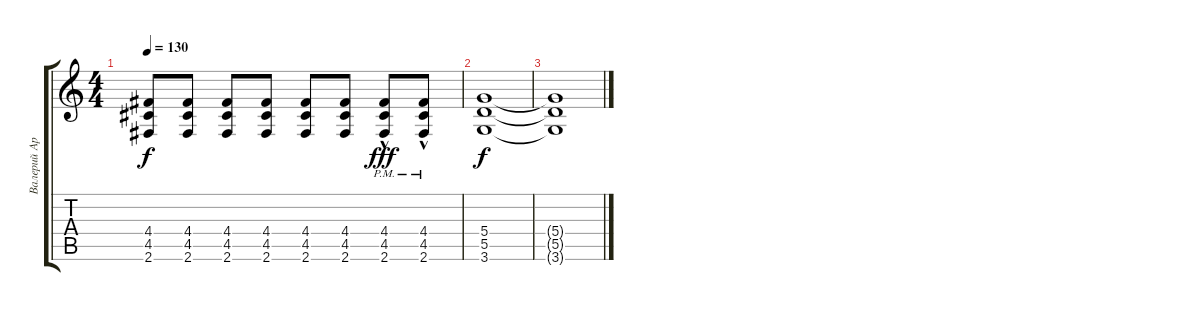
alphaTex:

\track ("Валерий Аркадин" "Валерий Ар") {instrument distortionguitar}
\staff {score tabs}
\tuning (E4 B3 G3 D3 A2 E2) {hide}
\ts (4 4)
\tempo 130
\clef g2
\ks c
(4.4 4.5 2.6).8{dy f} (4.4 4.5 2.6).8 (4.4 4.5 2.6).8 (4.4 4.5 2.6).8 (4.4 4.5 2.6).8 (4.4 4.5 2.6).8 (4.4{hac pm} 4.5{hac pm} 2.6{hac pm}).8{dy fff} (4.4{hac pm} 4.5{hac pm} 2.6{hac pm}).8 |
(5.4 5.5 3.6).1{dy f} |
(5.4{t} 5.5{t} 3.6{t}).1
